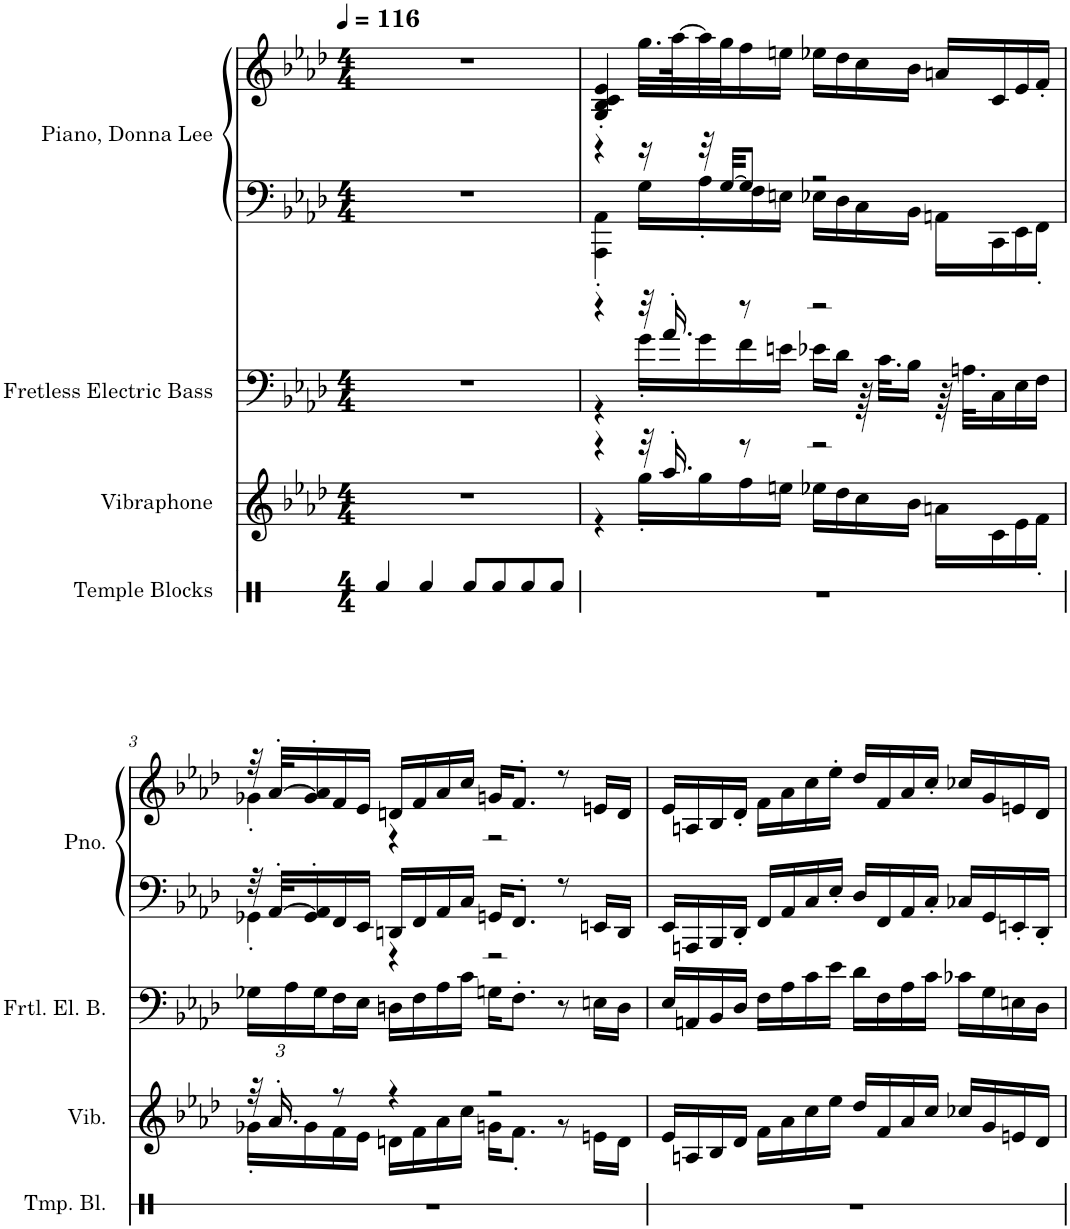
**kern	**kern	**kern	**kern	**kern
*part4	*part3	*part2	*part1	*part1
*staff5	*staff4	*staff3	*staff2	*staff1
*I"Temple Blocks	*I"Vibraphone	*I"Fretless Electric Bass	*I"Piano, Donna Lee	*
*I'Tmp. Bl.	*I'Vib.	*I'Frtl. El. B.	*I'Pno.	*
*stria1	*	*	*	*
*clefX	*clefG2	*clefF4	*clefF4	*clefG2
*	*	*Trd7c12	*	*
*k[]	*k[b-e-a-d-]	*k[b-e-a-d-]	*k[b-e-a-d-]	*k[b-e-a-d-]
*M4/4	*M4/4	*M4/4	*M4/4	*M4/4
*MM116	*MM116	*MM116	*MM116	*MM116
=1	=1	=1	=1	=1
4Rf/	1r	1r	1r	1r
4Rf/	.	.	.	.
8Rf/L	.	.	.	.
8Rf/	.	.	.	.
8Rf/	.	.	.	.
8Rf/J	.	.	.	.
=2	=2	=2	=2	=2
*	*^	*^	*^	*
1r	4r	4r	4r	4r	4r	4AAA-\' 4AA-\'	4G/' 4B-/' 4c/' 4e-/'
.	32r	16gg'\LL	32r	16g'\LL	16r	16G\LL	32.gg\LLL
.	16.aa-'/	.	16.a-'/	.	.	.	.
.	.	.	.	.	.	.	[64aa-\K
.	.	16gg\	.	16g\	32r	16A-'\	32aa-\]
.	.	.	.	.	[32G/KKL	.	32gg\J
.	8r	16ff\	8r	16f\	8G/J]	16F\	16ff\
.	.	16een\JJ	.	16en\JJ	.	16En\JJ	16een\JJ
.	2r	16ee-X\LL	2r	16e-X\LL	2r	16E-X\LL	16ee-X\LL
.	.	16dd-\	.	16d-\JJ	.	16D-\	16dd-\
.	.	16cc\	.	64r	.	16C\	16cc\
.	.	.	.	32.c\KLL	.	.	.
.	.	16b-\JJ	.	16B-\JJ	.	16BB-\JJ	16b-\JJ
.	.	16an\LL	.	64r	.	16AAn\LL	16an/LL
.	.	.	.	32.An\KLL	.	.	.
.	.	16c\	.	16C\	.	16CC\	16c/
.	.	16e-\	.	16E-\	.	16EE-\	16e-/
.	.	16f'\JJ	.	16F\JJ	.	16FF'\JJ	16f'/JJ
*	*	*	*v	*v	*	*	*
!!LO:LB:g=z
=3	=3	=3	=3	=3	=3	=3
*	*	*	*Xbrackettup	*	*	*
*	*	*	*	*	*	*^
1r	32r	16g-X'\LL	24G-X\LL	32r	4GG-X'\	32r	4g-X'\
.	16.a-'/	.	.	[32AA-'/KLL	.	[32a-'/KLL	.
.	.	.	24A-\	.	.	.	.
.	.	16g-\	.	16GG-/' 16AA-/]'	.	16g-/' 16a-/]'	.
.	.	.	24G-\	.	.	.	.
.	8r	16f\	16F\	16FF/	.	16f/	.
.	.	16e-\JJ	16E-\JJ	16EE-/JJ	.	16e-/JJ	.
.	4r	16dn\LL	16Dn\LL	16DDn/LL	4r	16dn/LL	4r
.	.	16f\	16F\	16FF/	.	16f/	.
.	.	16a-\	16A-\	16AA-/	.	16a-/	.
.	.	16cc\JJ	16c\JJ	16C/JJ	.	16cc/JJ	.
.	2r	16gn\KL	16Gn\KL	16GGn/KL	2r	16gn/KL	2r
.	.	8.f'\J	8.F'\J	8.FF'/J	.	8.f'/J	.
.	.	8r	8r	8r	.	8r	.
.	.	16en\LL	16En\LL	16EEn/LL	.	16en/LL	.
.	.	16d\JJ	16D\JJ	16DD/JJ	.	16d/JJ	.
*	*	*	*	*v	*v	*	*
*	*v	*v	*	*	*v	*v
=4	=4	=4	=4	=4
1r	16e-/LL	16E-/LL	16EE-/LL	16e-/LL
.	16An/	16AAn/	16AAAn/	16An/
.	16B-/	16BB-/	16BBB-/	16B-/
.	16d-/JJ	16D-/JJ	16DD-'/JJ	16d-'/JJ
.	16f\LL	16F\LL	16FF/LL	16f\LL
.	16a-\	16A-\	16AA-/	16a-\
.	16cc\	16c\	16C/	16cc\
.	16ee-\JJ	16e-\JJ	16E-'/JJ	16ee-'\JJ
.	16dd-/LL	16d-\LL	16D-/LL	16dd-/LL
.	16f/	16F\	16FF/	16f/
.	16a-/	16A-\	16AA-/	16a-/
.	16cc/JJ	16c\JJ	16C'/JJ	16cc'/JJ
.	16cc-X/LL	16c-X\LL	16C-X/LL	16cc-X/LL
.	16g/	16G\	16GG/	16g/
.	16en/	16En\	16EEn'/	16en/
.	16d-/JJ	16D-\JJ	16DD-'/JJ	16d-/JJ
=	=	=	=	=
*-	*-	*-	*-	*-
